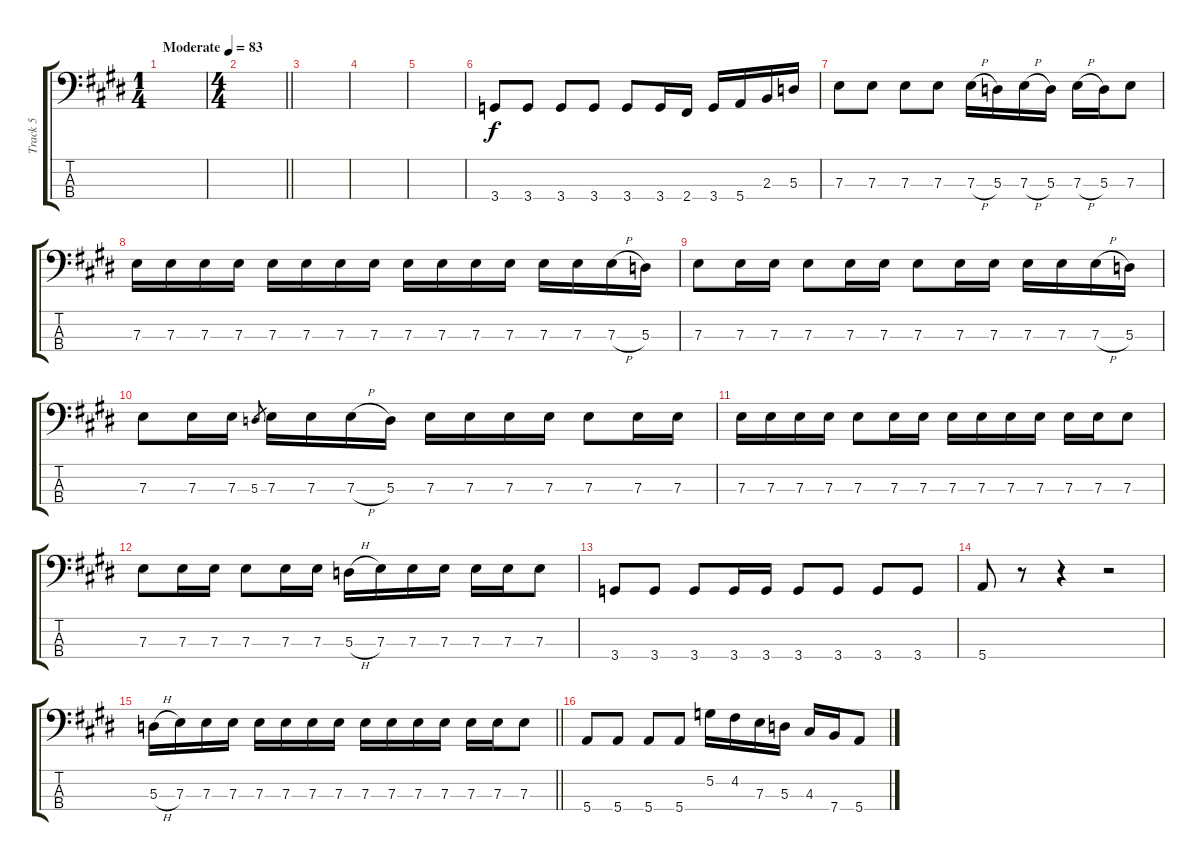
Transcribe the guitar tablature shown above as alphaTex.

\track ("Track 5" "Track 5") {instrument electricbassfinger}
\staff {score tabs}
\tuning (G2 D2 A1 E1) {hide}
\ts (1 4)
\tempo (83 "Moderate")
\clef f4
\ks e
|
\ts (4 4)
\barLineRight lightlight
|
|
|
|
3.4.8 3.4.8 3.4.8 3.4.8 3.4.8 3.4.16 2.4.16 3.4.16 5.4.16 2.3.16 5.3.16 |
7.3.8 7.3.8 7.3.8 7.3.8 7.3{h}.16 5.3.16 7.3{h}.16 5.3.16 7.3{h}.16 5.3.16 7.3.8 |
7.3.16 7.3.16 7.3.16 7.3.16 7.3.16 7.3.16 7.3.16 7.3.16 7.3.16 7.3.16 7.3.16 7.3.16 7.3.16 7.3.16 7.3{h}.16 5.3.16 |
7.3.8 7.3.16 7.3.16 7.3.8 7.3.16 7.3.16 7.3.8 7.3.16 7.3.16 7.3.16 7.3.16 7.3{h}.16 5.3.16 |
7.3.8 7.3.16 7.3.16 5.3.8{gr} 7.3.16 7.3.16 7.3{h}.16 5.3.16 7.3.16 7.3.16 7.3.16 7.3.16 7.3.8 7.3.16 7.3.16 |
7.3.16 7.3.16 7.3.16 7.3.16 7.3.8 7.3.16 7.3.16 7.3.16 7.3.16 7.3.16 7.3.16 7.3.16 7.3.16 7.3.8 |
7.3.8 7.3.16 7.3.16 7.3.8 7.3.16 7.3.16 5.3{h}.16 7.3.16 7.3.16 7.3.16 7.3.16 7.3.16 7.3.8 |
3.4.8 3.4.8 3.4.8 3.4.16 3.4.16 3.4.8 3.4.8 3.4.8 3.4.8 |
5.4.8 r.8 r.4 r.2 |
\barLineRight lightlight
5.3{h}.16 7.3.16 7.3.16 7.3.16 7.3.16 7.3.16 7.3.16 7.3.16 7.3.16 7.3.16 7.3.16 7.3.16 7.3.16 7.3.16 7.3.8 |
5.4.8 5.4.8 5.4.8 5.4.8 5.2.16 4.2.16 7.3.16 5.3.16 4.3.16 7.4.16 5.4.8
